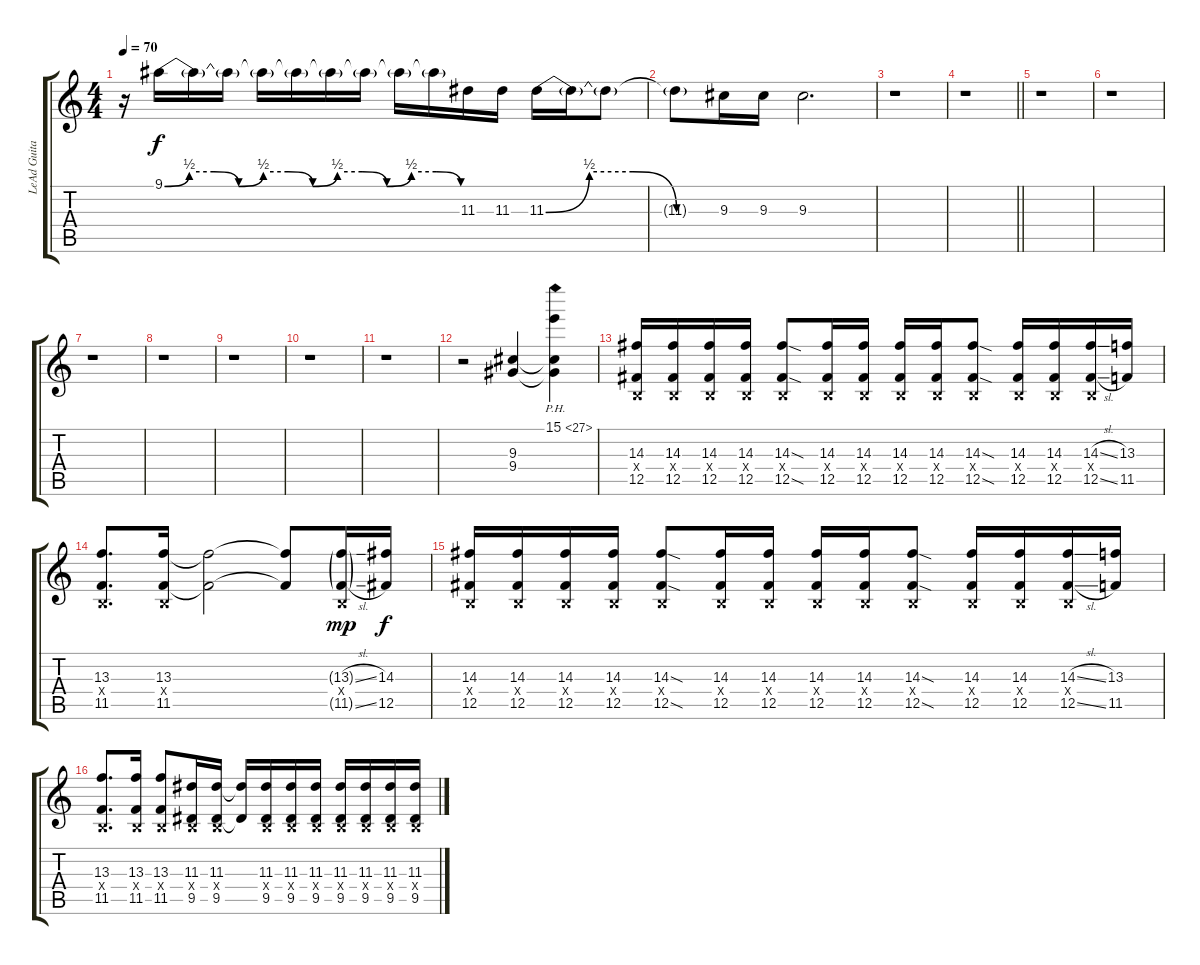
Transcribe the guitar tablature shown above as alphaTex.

\track ("LeAd Guitar [Dis]" "LeAd Guita") {instrument distortionguitar}
\staff {score tabs}
\tuning (Db4 Ab3 E3 B2 Gb2 Db2) {hide}
\ts (4 4)
\tempo 70
\clef g2
\ks c
r.16{dy f} 9.1{be (custom 0 0 5 2 10 2 15 0 20 2 25 2 30 0 35 2 40 2 45 0 50 2 55 2 60 0)}.16 9.1{t}.16 9.1{t}.16 9.1{t}.16 9.1{t}.16 9.1{t}.16 9.1{t}.16 9.1{t}.16 9.1{t}.16 11.3.16 11.3.16 11.3{be (custom 0 0 15 2 30 2 45 0 60 0)}.16 11.3{t}.16 11.3{t}.8 |
11.3{t}.8 9.3.16 9.3.16 9.3.2{d} |
r.1 |
\barLineRight lightlight
r.1 |
r.1 |
r.1 |
r.1 |
r.1 |
r.1 |
r.1 |
r.1 |
r.2 (9.3 9.4).4 (15.1{ph 12} 9.3{t} 9.4{t}).4 |
(14.3 0.4{x} 12.5).16 (14.3 0.4{x} 12.5).16 (14.3 0.4{x} 12.5).16 (14.3 0.4{x} 12.5).16 (14.3{sod} 0.4{x} 12.5{sod}).8 (14.3 0.4{x} 12.5).16 (14.3 0.4{x} 12.5).16 (14.3 0.4{x} 12.5).16 (14.3 0.4{x} 12.5).16 (14.3{sod} 0.4{x} 12.5{sod}).8 (14.3 0.4{x} 12.5).16 (14.3 0.4{x} 12.5).16 (14.3{sl} 0.4{x} 12.5{sl}).16 (13.3 11.5).16 |
(13.3 0.4{x} 11.5).8{d} (13.3 0.4{x} 11.5).16 (13.3{t} 11.5{t}).2 (13.3{t} 11.5{t}).8 (13.3{sl g} 0.4{x} 11.5{sl g}).16{dy mp} (14.3 12.5).16{dy f} |
(14.3 0.4{x} 12.5).16 (14.3 0.4{x} 12.5).16 (14.3 0.4{x} 12.5).16 (14.3 0.4{x} 12.5).16 (14.3{sod} 0.4{x} 12.5{sod}).8 (14.3 0.4{x} 12.5).16 (14.3 0.4{x} 12.5).16 (14.3 0.4{x} 12.5).16 (14.3 0.4{x} 12.5).16 (14.3{sod} 0.4{x} 12.5{sod}).8 (14.3 0.4{x} 12.5).16 (14.3 0.4{x} 12.5).16 (14.3{sl} 0.4{x} 12.5{sl}).16 (13.3 11.5).16 |
(13.3 0.4{x} 11.5).8{d} (13.3 0.4{x} 11.5).16 (13.3 0.4{x} 11.5).8 (11.3 0.4{x} 9.5).16 (11.3 0.4{x} 9.5).16 (11.3{t} 9.5{t}).16 (11.3 0.4{x} 9.5).16 (11.3 0.4{x} 9.5).16 (11.3 0.4{x} 9.5).16 (11.3 0.4{x} 9.5).16 (11.3 0.4{x} 9.5).16 (11.3 0.4{x} 9.5).16 (11.3 0.4{x} 9.5).16
